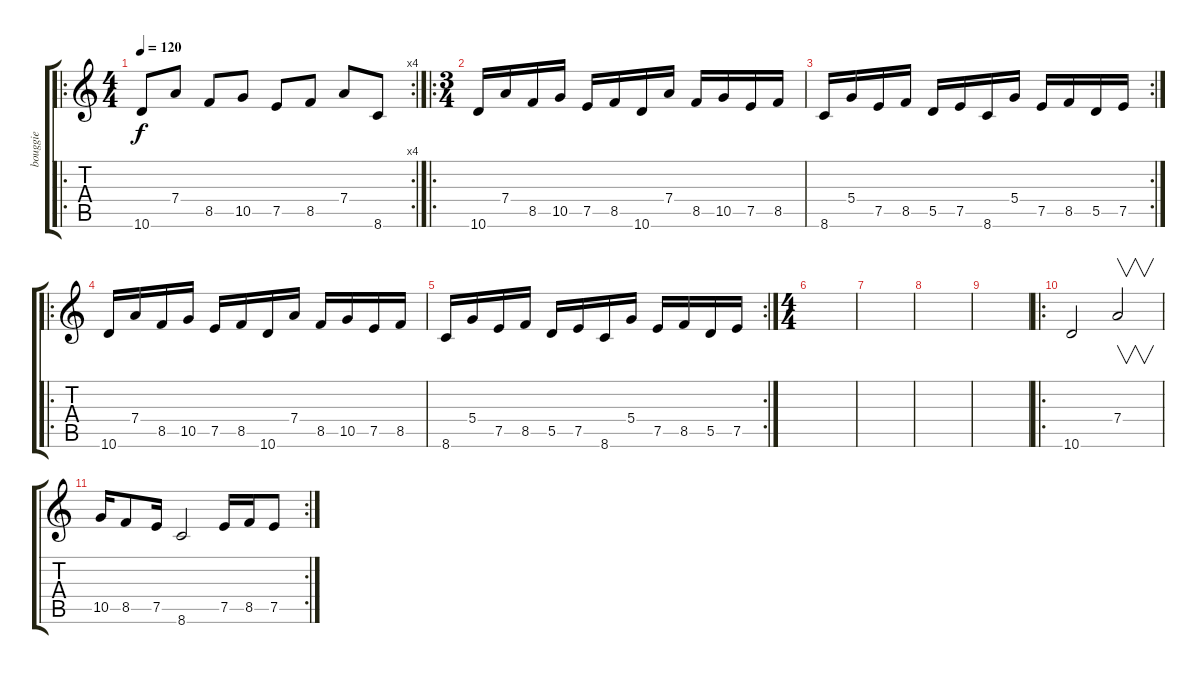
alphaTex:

\track ("bouggie" "bouggie") {instrument overdrivenguitar}
\staff {score tabs}
\tuning (E4 B3 G3 D3 A2 E2) {hide}
\ro
\rc 4
\ts (4 4)
\tempo 120
\clef g2
\ks c
10.6.8{dy f instrument overdrivenguitar} 7.4.8 8.5.8 10.5.8 7.5.8 8.5.8 7.4.8 8.6.8 |
\ro
\ts (3 4)
10.6.16 7.4.16 8.5.16 10.5.16 7.5.16 8.5.16 10.6.16 7.4.16 8.5.16 10.5.16 7.5.16 8.5.16 |
\rc 2
8.6.16 5.4.16 7.5.16 8.5.16 5.5.16 7.5.16 8.6.16 5.4.16 7.5.16 8.5.16 5.5.16 7.5.16 |
\ro
10.6.16 7.4.16 8.5.16 10.5.16 7.5.16 8.5.16 10.6.16 7.4.16 8.5.16 10.5.16 7.5.16 8.5.16 |
\rc 2
8.6.16 5.4.16 7.5.16 8.5.16 5.5.16 7.5.16 8.6.16 5.4.16 7.5.16 8.5.16 5.5.16 7.5.16 |
\ts (4 4)
|
|
|
|
\ro
10.6.2 7.4.2{v} |
\rc 2
10.5.16 8.5.8 7.5.16 8.6.2 7.5.16 8.5.16 7.5.8
